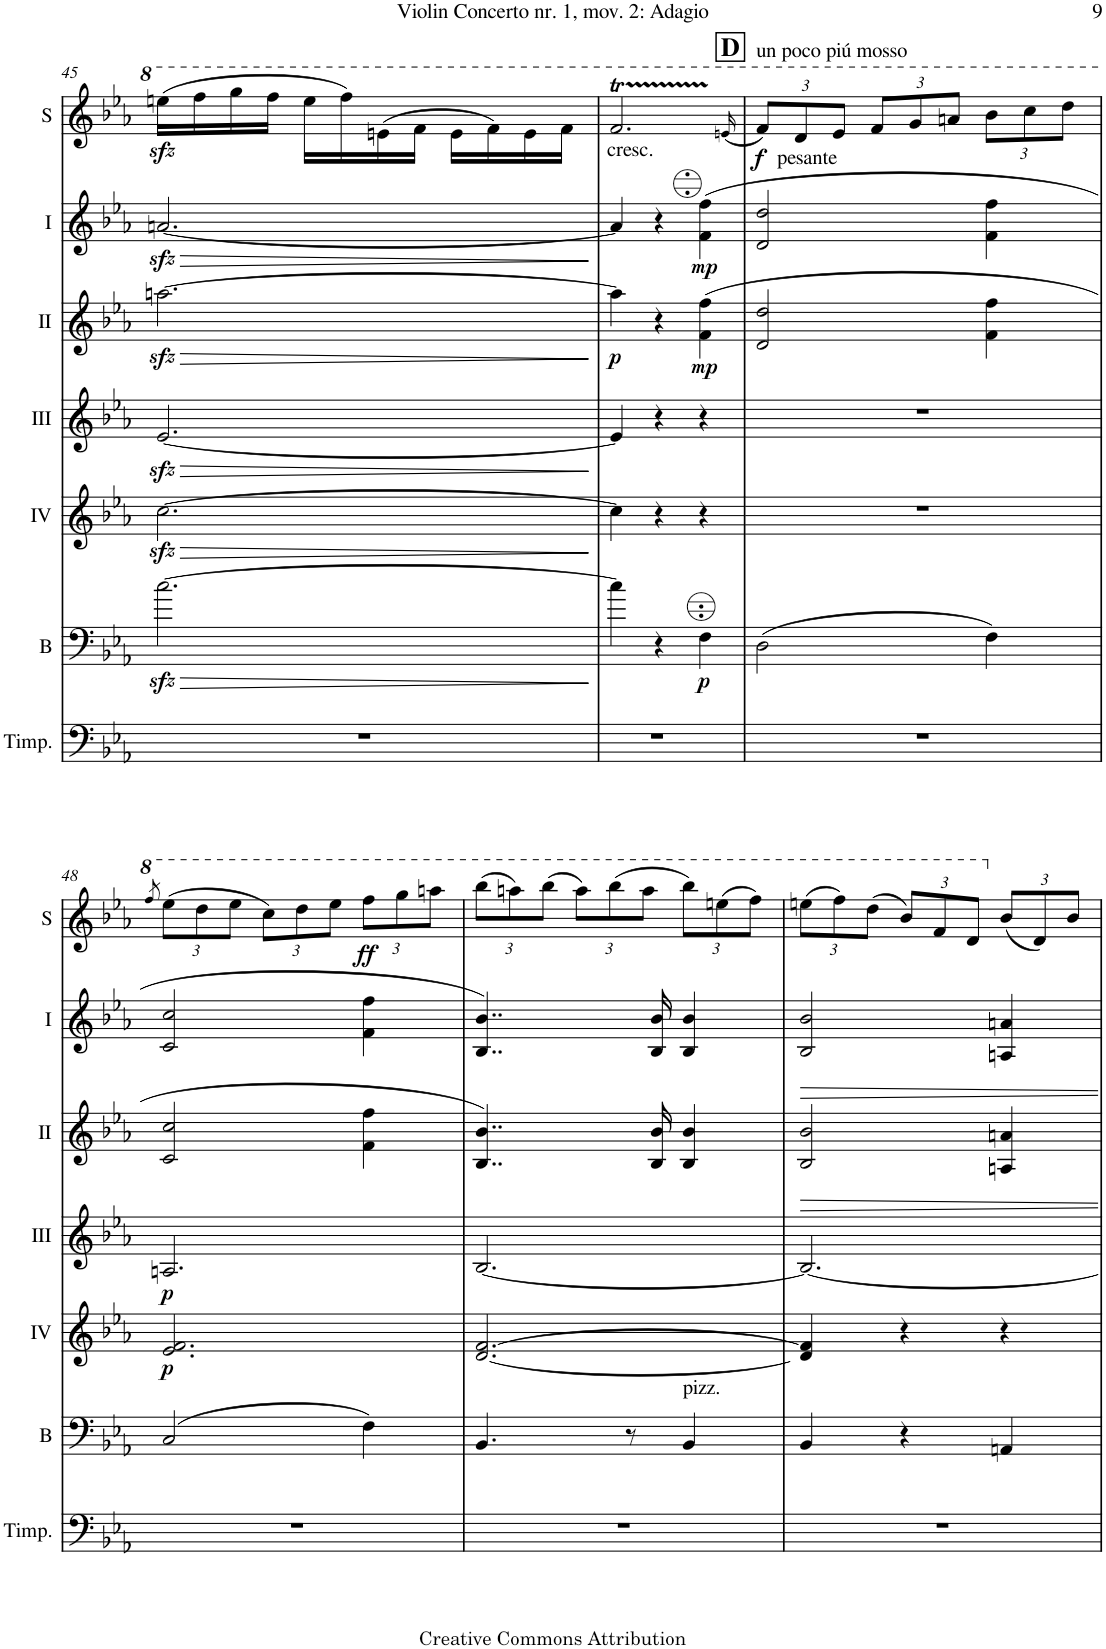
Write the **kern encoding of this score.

**kern	**kern	**dynam	**kern	**dynam	**kern	**dynam	**kern	**dynam	**kern	**dynam	**kern	**dynam
*part7	*part6	*part6	*part5	*part5	*part4	*part4	*part3	*part3	*part2	*part2	*part1	*part1
*staff7	*staff6	*staff6	*staff5	*staff5	*staff4	*staff4	*staff3	*staff3	*staff2	*staff2	*staff1	*staff1
*I"Timpani	*I"Bass	*	*I"Acc. 4	*	*I"Acc. 3	*	*I"Acc. 2	*	*I"Acc. 1	*	*I"Solo	*
*I'Timp.	*I'B	*	*	*	*	*	*	*	*	*	*I'S	*
!!LO:PB:g=z
*clefF4	*clefF4	*	*clefG2	*	*clefG2	*	*clefG2	*	*clefG2	*	*clefG2	*
*	*Trd7c12	*	*Trd7c12	*	*	*	*	*	*	*	*	*
*k[b-e-a-]	*k[b-e-a-]	*	*k[b-e-a-]	*	*k[b-e-a-]	*	*k[b-e-a-]	*	*k[b-e-a-]	*	*k[b-e-a-]	*
*M3/4	*M3/4	*	*M3/4	*	*M3/4	*	*M3/4	*	*M3/4	*	*M3/4	*
=45	=45	=45	=45	=45	=45	=45	=45	=45	=45	=45	=45	=45
!	!	!LO:HP:b	!	!LO:HP:b	!	!LO:HP:b	!	!LO:HP:b	!	!LO:HP:b	!	!
2.r	[2.cczz<\	>	[2.cczz<\	>	[2.e-zz</	>	[2.anzz<\	>	[2.anzz</	>	(16eeenzz<\LL	.
.	.	.	.	.	.	.	.	.	.	.	16fff\	.
.	.	.	.	.	.	.	.	.	.	.	16ggg\	.
.	.	.	.	.	.	.	.	.	.	.	16fff\JJ	.
.	.	.	.	.	.	.	.	.	.	.	16eee\LL	.
.	.	.	.	.	.	.	.	.	.	.	16fff\)	.
.	.	.	.	.	.	.	.	.	.	.	(16een\	.
.	.	.	.	.	.	.	.	.	.	.	16ff\JJ	.
.	.	.	.	.	.	.	.	.	.	.	16ee\LL	.
.	.	.	.	.	.	.	.	.	.	.	16ff\)	.
.	.	.	.	.	.	.	.	.	.	.	16ee\	.
.	.	.	.	.	.	.	.	.	.	.	16ff\JJ	.
.	.	]	.	]	.	]	.	]	.	]	.	.
=46	=46	=46	=46	=46	=46	=46	=46	=46	=46	=46	=46	=46
!	!	!	!	!	!	!	!	!	!	!	!LO:TX:b:t=cresc.	!
!	!	!	!	!	!	!	!	!LO:DY:b	!	!	!	!
2.r	4cc\]	.	4cc\]	.	4e-/]	.	4a\]	p	4a/]	.	2.ffT/	.
.	4r	.	4r	.	4r	.	4r	.	4r	.	.	.
!	!	!LO:DY:b	!	!	!	!	!	!LO:DY:b	!	!LO:DY:b	!	!
.	4F\	p	4r	.	4r	.	(4F\ 4f\	mp	(4F\ 4f\	mp	.	.
.	.	.	.	.	.	.	.	.	.	.	(16qeen/	.
=47	=47	=47	=47	=47	=47	=47	=47	=47	=47	=47	=47	=47
!!LO:REH:place=s1:a:B:cj:fs=14:t=D
*	*	*	*	*	*	*	*	*	*	*	*Xbrackettup	*
!	!	!	!	!	!	!	!	!	!	!	!LO:TX:b:t=pesante	!
!	!	!	!	!	!	!	!	!	!	!	!LO:TX:a:t=un poco piú mosso	!
!	!	!	!	!	!	!	!	!	!	!	!	!LO:DY:b
2.r	(2D\	.	2.r	.	2.r	.	2D/ 2d/	.	2D/ 2d/	.	12ff/L)	f
.	.	.	.	.	.	.	.	.	.	.	12dd/	.
.	.	.	.	.	.	.	.	.	.	.	12ee-/J	.
.	.	.	.	.	.	.	.	.	.	.	12ff/L	.
.	.	.	.	.	.	.	.	.	.	.	12gg/	.
.	.	.	.	.	.	.	.	.	.	.	12aan/J	.
.	4F\)	.	.	.	.	.	4F\ 4f\	.	4F\ 4f\	.	12bb-\L	.
.	.	.	.	.	.	.	.	.	.	.	12ccc\	.
.	.	.	.	.	.	.	.	.	.	.	12ddd\J	.
!!LO:LB:g=z
=48	=48	=48	=48	=48	=48	=48	=48	=48	=48	=48	=48	=48
.	.	.	.	.	.	.	.	.	.	.	8qfff/	.
!	!	!	!	!LO:DY:b	!	!LO:DY:b	!	!	!	!	!	!
2.r	(2C/	.	2.e-/ 2.f/	p	2.An/	p	2C/ 2c/	.	2C/ 2c/	.	(12eee-\L	.
.	.	.	.	.	.	.	.	.	.	.	12ddd\	.
.	.	.	.	.	.	.	.	.	.	.	12eee-\J	.
.	.	.	.	.	.	.	.	.	.	.	12ccc\L)	.
.	.	.	.	.	.	.	.	.	.	.	12ddd\	.
.	.	.	.	.	.	.	.	.	.	.	12eee-\J	.
!	!	!	!	!	!	!	!	!	!	!	!	!LO:DY:b
.	4F\)	.	.	.	.	.	4F\ 4f\	.	4F\ 4f\	.	12fff\L	ff
.	.	.	.	.	.	.	.	.	.	.	12ggg\	.
.	.	.	.	.	.	.	.	.	.	.	12aaan\J	.
=49	=49	=49	=49	=49	=49	=49	=49	=49	=49	=49	=49	=49
2.r	4.BB-/	.	[2.d/ [2.f/	.	[2.B-/	.	4..BB-/ 4..B-/)	.	4..BB-/ 4..B-/)	.	(12bbb-\L	.
.	.	.	.	.	.	.	.	.	.	.	12aaan\)	.
.	.	.	.	.	.	.	.	.	.	.	(12bbb-\J	.
.	.	.	.	.	.	.	.	.	.	.	12aaa\L)	.
.	.	.	.	.	.	.	.	.	.	.	(12bbb-\	.
.	8r	.	.	.	.	.	.	.	.	.	.	.
.	.	.	.	.	.	.	.	.	.	.	12aaa\J	.
.	.	.	.	.	.	.	16BB-/ 16B-/	.	16BB-/ 16B-/	.	.	.
!	!LO:TX:a:t=pizz.	!	!	!	!	!	!	!	!	!	!	!
.	4BB-/	.	.	.	.	.	4BB-/ 4B-/	.	4BB-/ 4B-/	.	12bbb-\L)	.
.	.	.	.	.	.	.	.	.	.	.	(12eeen\	.
.	.	.	.	.	.	.	.	.	.	.	12fff\J)	.
=50	=50	=50	=50	=50	=50	=50	=50	=50	=50	=50	=50	=50
2.r	4BB-/	.	4d/] 4f/]	.	2.B-/_	.	2BB-/ 2B-/	.	2BB-/ 2B-/	.	(12eeen\L	.
.	.	.	.	.	.	.	.	.	.	.	12fff\)	.
.	.	.	.	.	.	.	.	.	.	.	(12ddd\J	.
.	4r	.	4r	.	.	.	.	.	.	.	12bb-/L)	.
.	.	.	.	.	.	.	.	.	.	.	12ff/	.
.	.	.	.	.	.	.	.	.	.	.	12dd/J	.
.	4AAn/	.	4r	.	.	.	4AAn/ 4An/	.	4AAn/ 4An/	.	(12b-/L	.
.	.	.	.	.	.	.	.	.	.	.	12d/)	.
.	.	.	.	.	.	.	.	.	.	.	12b-/J	.
=	=	=	=	=	=	=	=	=	=	=	=	=
*-	*-	*-	*-	*-	*-	*-	*-	*-	*-	*-	*-	*-
